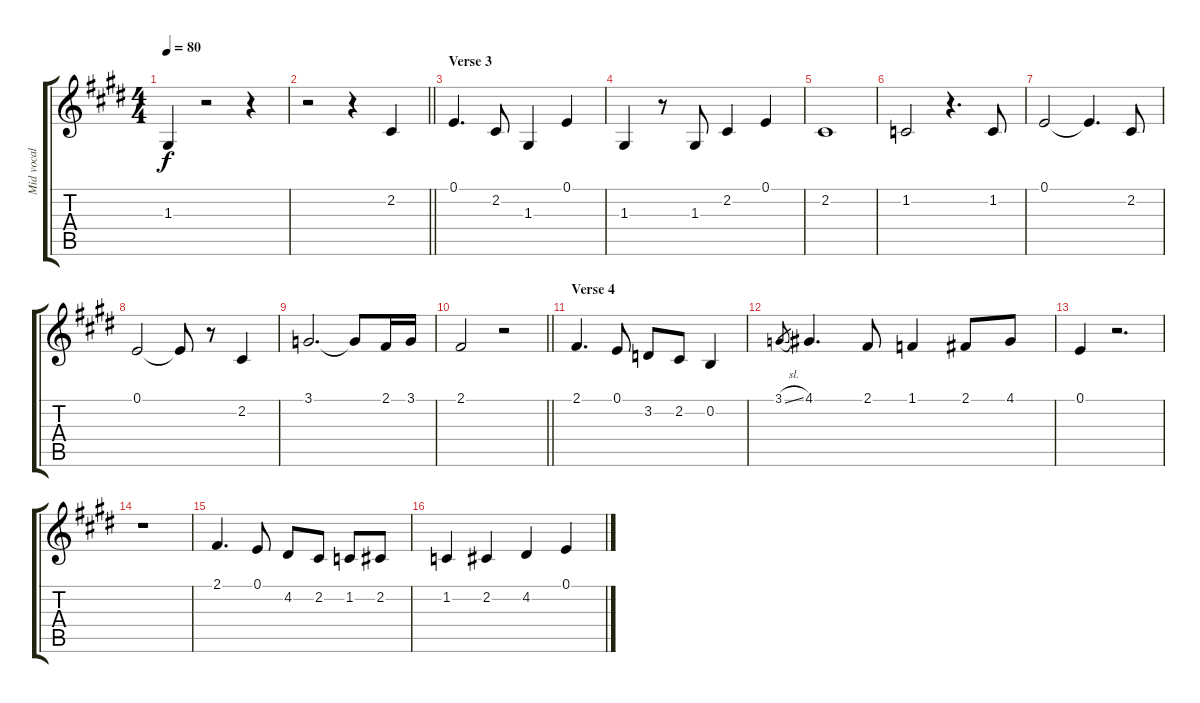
\track ("Mid vocal - John" "Mid vocal ") {instrument synthstrings1}
\staff {score tabs}
\tuning (E4 B3 G3 D3 A2 E2) {hide}
\ts (4 4)
\tempo 80
\clef g2
\ks c#minor
1.3.4{dy f} r.2 r.4 |
\barLineRight lightlight
r.2 r.4 2.2.4 |
\section ("" "Verse 3")
0.1.4{d} 2.2.8 1.3.4 0.1.4 |
1.3.4 r.8 1.3.8 2.2.4 0.1.4 |
2.2.1 |
1.2.2 r.4{d} 1.2.8 |
0.1.2 0.1{t}.4{d} 2.2.8 |
0.1.2 0.1{t}.8 r.8 2.2.4 |
3.1.2{d} 3.1{t}.8 2.1.16 3.1.16 |
\barLineRight lightlight
2.1.2 r.2 |
\section ("" "Verse 4")
2.1.4{d} 0.1.8 3.2.8 2.2.8 0.2.4 |
3.1{sl}.8{gr} 4.1.4{d} 2.1.8 1.1.4 2.1.8 4.1.8 |
0.1.4 r.2{d} |
r.1 |
2.1.4{d} 0.1.8 4.2.8 2.2.8 1.2.8 2.2.8 |
1.2.4 2.2.4 4.2.4 0.1.4
